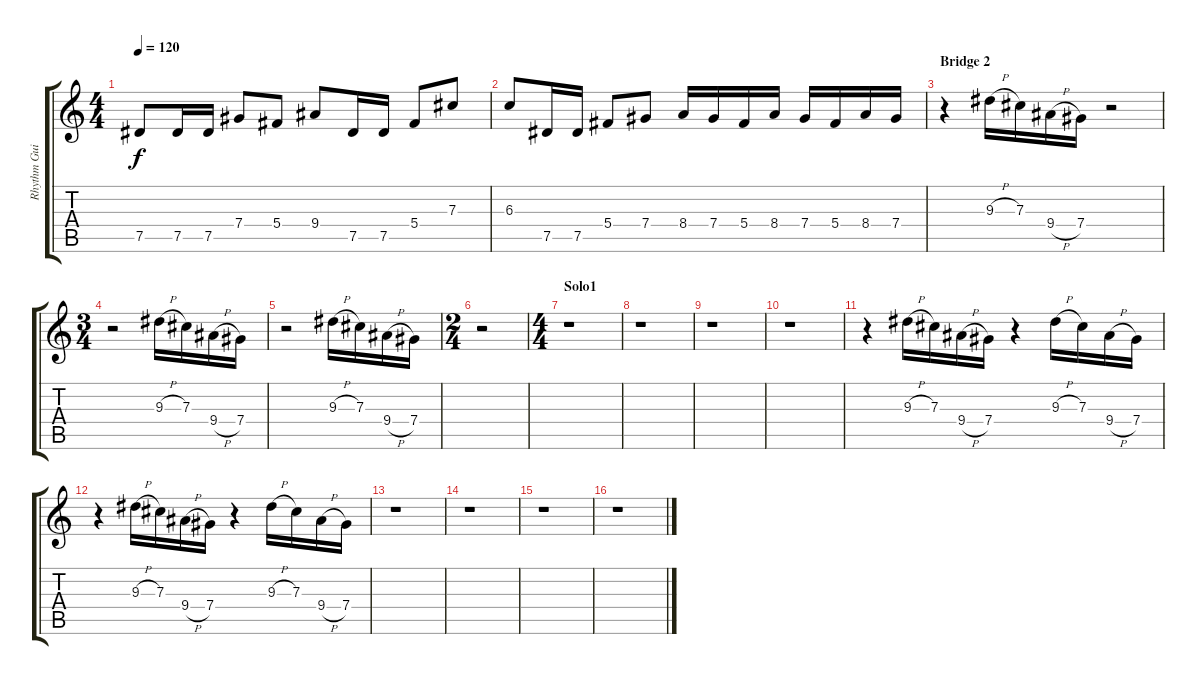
\track ("Rhythm Guitar 2" "Rhythm Gui") {instrument distortionguitar}
\staff {score tabs}
\tuning (Eb4 Bb3 Gb3 Db3 Ab2 Eb2) {hide}
\ts (4 4)
\tempo 120
\clef g2
\ks c
7.5.8{dy f} 7.5.16 7.5.16 7.4.8 5.4.8 9.4.8 7.5.16 7.5.16 5.4.8 7.3.8 |
6.3.8 7.5.16 7.5.16 5.4.8 7.4.8 8.4.16 7.4.16 5.4.16 8.4.16 7.4.16 5.4.16 8.4.16 7.4.16 |
\section ("" "Bridge 2")
r.4 9.3{h}.16 7.3.16 9.4{h}.16 7.4.16 r.2 |
\ts (3 4)
r.2 9.3{h}.16 7.3.16 9.4{h}.16 7.4.16 |
r.2 9.3{h}.16 7.3.16 9.4{h}.16 7.4.16 |
\ts (2 4)
r.2 |
\ts (4 4)
\section ("" "Solo1")
r.1 |
r.1 |
r.1 |
r.1 |
r.4 9.3{h}.16 7.3.16 9.4{h}.16 7.4.16 r.4 9.3{h}.16 7.3.16 9.4{h}.16 7.4.16 |
r.4 9.3{h}.16 7.3.16 9.4{h}.16 7.4.16 r.4 9.3{h}.16 7.3.16 9.4{h}.16 7.4.16 |
r.1 |
r.1 |
r.1 |
r.1
